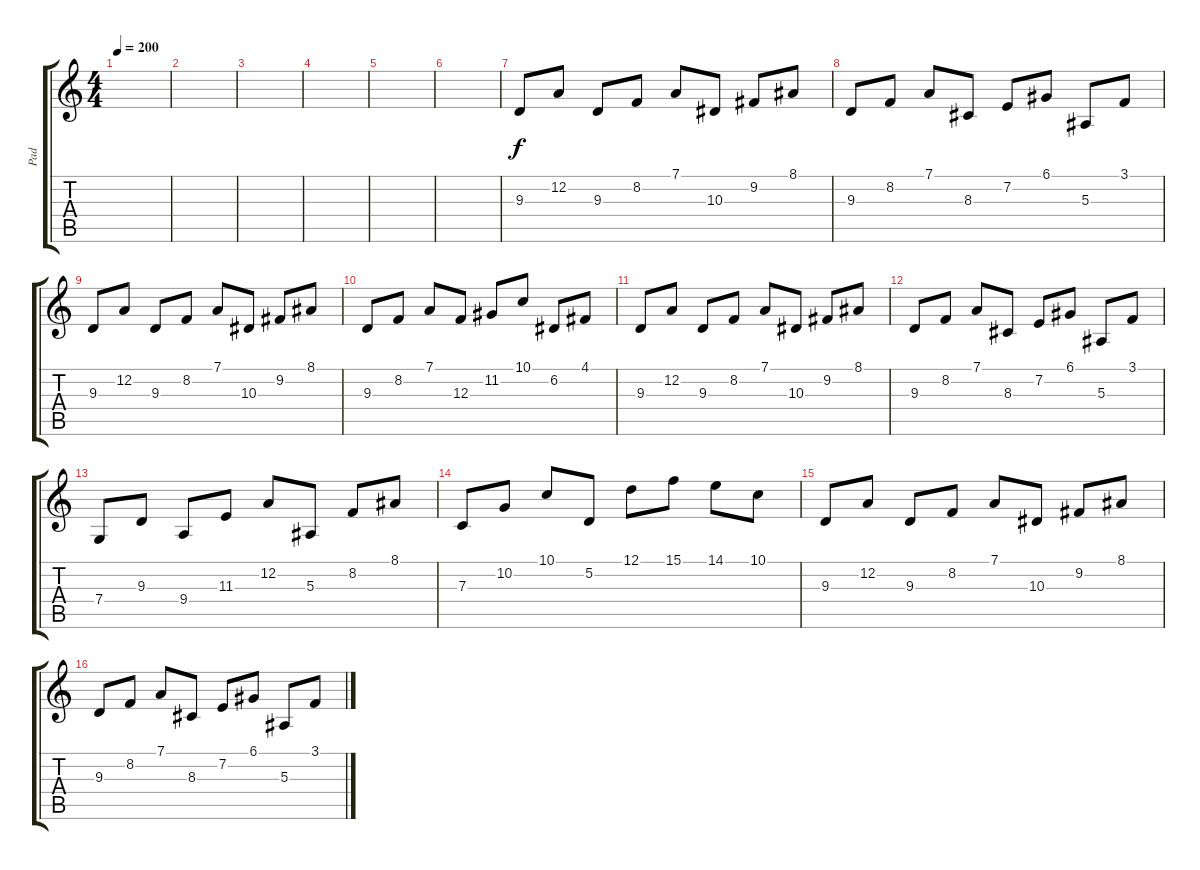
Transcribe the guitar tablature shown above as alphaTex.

\track ("Pad" "Pad") {instrument pad1newage}
\staff {score tabs}
\tuning (D4 A3 F3 C3 G2 D2) {hide}
\ts (4 4)
\tempo 200
\clef g2
\ks c
|
|
|
|
|
|
9.3.8 12.2.8 9.3.8 8.2.8 7.1.8 10.3.8 9.2.8 8.1.8 |
9.3.8 8.2.8 7.1.8 8.3.8 7.2.8 6.1.8 5.3.8 3.1.8 |
9.3.8 12.2.8 9.3.8 8.2.8 7.1.8 10.3.8 9.2.8 8.1.8 |
9.3.8 8.2.8 7.1.8 12.3.8 11.2.8 10.1.8 6.2.8 4.1.8 |
9.3.8 12.2.8 9.3.8 8.2.8 7.1.8 10.3.8 9.2.8 8.1.8 |
9.3.8 8.2.8 7.1.8 8.3.8 7.2.8 6.1.8 5.3.8 3.1.8 |
7.4.8 9.3.8 9.4.8 11.3.8 12.2.8 5.3.8 8.2.8 8.1.8 |
7.3.8 10.2.8 10.1.8 5.2.8 12.1.8 15.1.8 14.1.8 10.1.8 |
9.3.8 12.2.8 9.3.8 8.2.8 7.1.8 10.3.8 9.2.8 8.1.8 |
9.3.8 8.2.8 7.1.8 8.3.8 7.2.8 6.1.8 5.3.8 3.1.8
